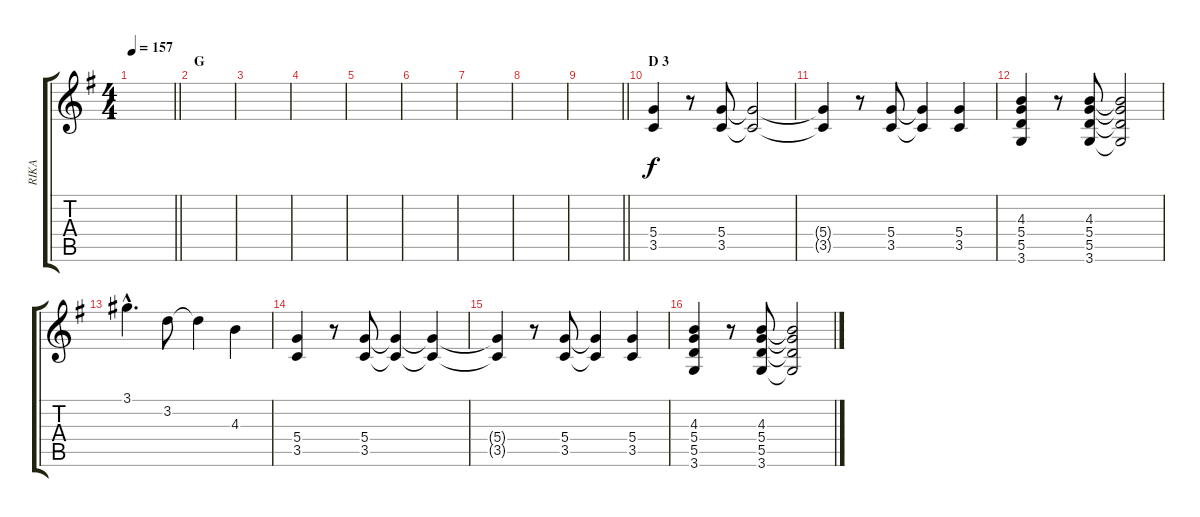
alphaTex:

\track ("RIKA" "RIKA") {instrument electricguitarclean}
\staff {score tabs}
\tuning (F4 B3 G3 D3 A2 E2) {hide}
\ts (4 4)
\tempo 157
\clef g2
\barLineRight lightlight
\ks g
|
\section ("" "G")
|
|
|
|
|
|
|
\barLineRight lightlight
|
\section ("" "D 3")
(5.4 3.5).4{volume 10 balance 13 instrument distortionguitar} r.8 (5.4 3.5).8 (5.4{t} 3.5{t}).2 |
(5.4{t} 3.5{t}).4 r.8 (5.4 3.5).8 (5.4{t} 3.5{t}).4 (5.4 3.5).4 |
(4.3 5.4 5.5 3.6).4 r.8 (4.3 5.4 5.5 3.6).8 (4.3{t} 5.4{t} 5.5{t} 3.6{t}).2 |
3.1{hac}.4{d} 3.2.8 3.2{t}.4 4.3.4 |
(5.4 3.5).4 r.8 (5.4 3.5).8 (5.4{t} 3.5{t}).4 (5.4{t} 3.5{t}).4 |
(5.4{t} 3.5{t}).4 r.8 (5.4 3.5).8 (5.4{t} 3.5{t}).4 (5.4 3.5).4 |
(4.3 5.4 5.5 3.6).4 r.8 (4.3 5.4 5.5 3.6).8 (4.3{t} 5.4{t} 5.5{t} 3.6{t}).2
